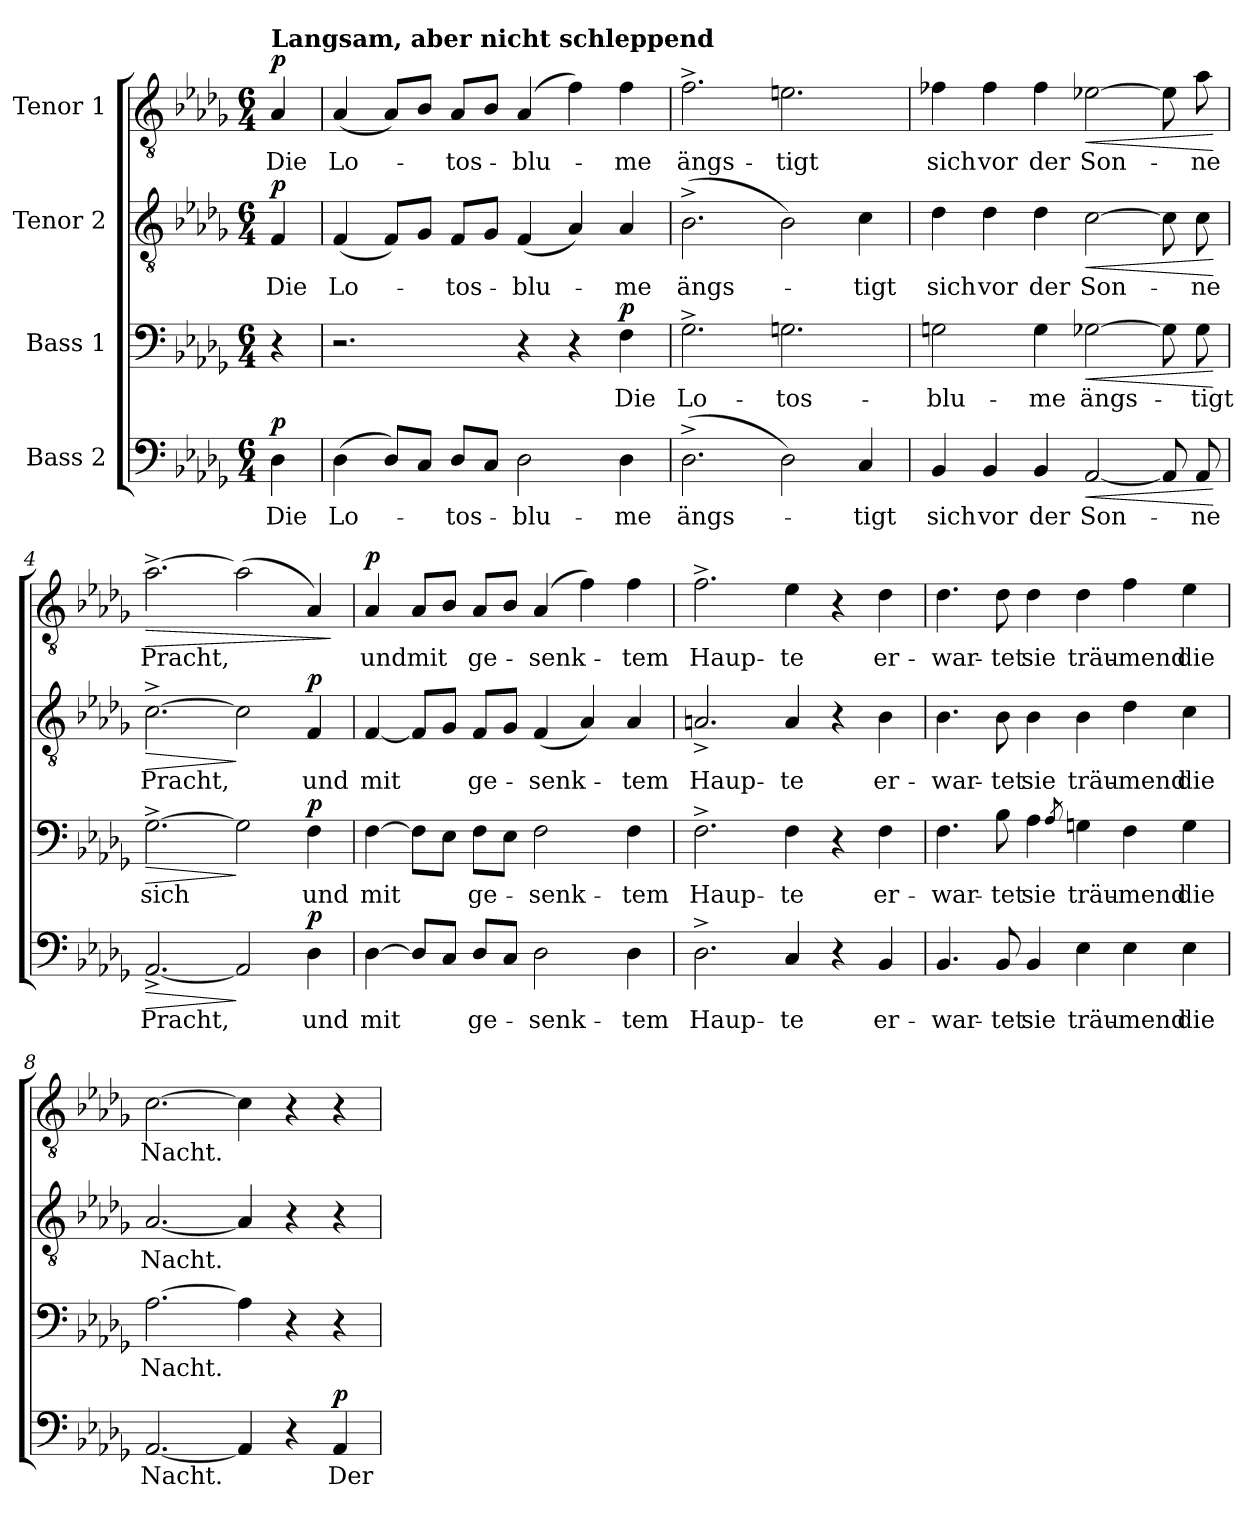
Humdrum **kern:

**kern	**text	**dynam	**kern	**text	**dynam	**kern	**text	**dynam	**kern	**text	**dynam
*part4	*part4	*part4	*part3	*part3	*part3	*part2	*part2	*part2	*part1	*part1	*part1
*staff4	*staff4	*staff4	*staff3	*staff3	*staff3	*staff2	*staff2	*staff2	*staff1	*staff1	*staff1
*I"Bass 2	*	*	*I"Bass 1	*	*	*I"Tenor 2	*	*	*I"Tenor 1	*	*
*clefF4	*	*	*clefF4	*	*	*clefGv2	*	*	*clefGv2	*	*
*k[b-e-a-d-g-]	*	*	*k[b-e-a-d-g-]	*	*	*k[b-e-a-d-g-]	*	*	*k[b-e-a-d-g-]	*	*
*M6/4	*	*	*M6/4	*	*	*M6/4	*	*	*M6/4	*	*
=	=	=	=	=	=	=	=	=	=	=	=
!	!	!	!	!	!	!	!	!	!LO:TX:a:B:t=Langsam, aber nicht schleppend	!	!
!	!	!LO:DY:a	!	!	!	!	!	!LO:DY:a	!	!	!LO:DY:a
4D-\	Die	p	4r	.	.	4F/	Die	p	4A-/	Die	p
=1	=1	=1	=1	=1	=1	=1	=1	=1	=1	=1	=1
(4D-\	Lo-	.	2.r	.	.	(4F/	Lo-	.	(4A-/	Lo-	.
8D-/L)	.	.	.	.	.	8F/L)	.	.	8A-/L)	.	.
8C/J	.	.	.	.	.	8G-/J	.	.	8B-/J	.	.
8D-/L	-tos-	.	.	.	.	8F/L	-tos-	.	8A-/L	-tos-	.
8C/J	.	.	.	.	.	8G-/J	.	.	8B-/J	.	.
2D-\	-blu-	.	4r	.	.	(4F/	-blu-	.	(4A-/	-blu-	.
.	.	.	4r	.	.	4A-/)	.	.	4f\)	.	.
!	!	!	!	!	!LO:DY:a	!	!	!	!	!	!
4D-\	-me	.	4F\	Die	p	4A-/	-me	.	4f\	-me	.
=2	=2	=2	=2	=2	=2	=2	=2	=2	=2	=2	=2
(2.D-^\	ängs-	.	2.G-^\	Lo-	.	(2.B-^\	ängs-	.	2.f^\	ängs-	.
2D-\)	.	.	2.Gn\	-tos-	.	2B-\)	.	.	2.en\	-tigt	.
4C/	-tigt	.	.	.	.	4c\	-tigt	.	.	.	.
=3	=3	=3	=3	=3	=3	=3	=3	=3	=3	=3	=3
4BB-/	sich	.	2Gn\	-blu-	.	4d-\	sich	.	4f-X\	sich	.
4BB-/	vor	.	.	.	.	4d-\	vor	.	4f-\	vor	.
4BB-/	der	.	4G\	-me	.	4d-\	der	.	4f-\	der	.
!	!	!LO:HP:b	!	!	!LO:HP:b	!	!	!LO:HP:b	!	!	!LO:HP:b
[2AA-/	Son-	<	[2G-X\	ängs-	<	[2c\	Son-	<	[2e-X\	Son-	<
8AA-/]	.	.	8G-\]	.	.	8c\]	.	.	8e-\]	.	.
8AA-/	-ne	.	8G-\	-tigt	.	8c\	-ne	.	8a-\	-ne	.
.	.	[	.	.	[	.	.	[	.	.	[
=4	=4	=4	=4	=4	=4	=4	=4	=4	=4	=4	=4
!	!	!LO:HP:b	!	!	!LO:HP:b	!	!	!LO:HP:b	!	!	!LO:HP:b
[2.AA-^/	Pracht,	>	[2.G-^\	sich	>	[2.c^\	Pracht,	>	[2.a-^\	Pracht,	>
2AA-/]	.	]	2G-\]	.	]	2c\]	.	]	(2a-\]	.	.
!	!	!LO:DY:a	!	!	!LO:DY:a	!	!	!LO:DY:a	!	!	!
4D-\	und	p	4F\	und	p	4F/	und	p	4A-/)	.	.
.	.	.	.	.	.	.	.	.	.	.	]
!!LO:LB:g=z
=5	=5	=5	=5	=5	=5	=5	=5	=5	=5	=5	=5
!	!	!	!	!	!	!	!	!	!	!	!LO:DY:a
[4D-\	mit	.	[4F\	mit	.	[4F/	mit	.	4A-/	und	p
8D-/L]	.	.	8F\L]	.	.	8F/L]	.	.	8A-/L	mit	.
8C/J	.	.	8E-\J	.	.	8G-/J	.	.	8B-/J	.	.
8D-/L	ge-	.	8F\L	ge-	.	8F/L	ge-	.	8A-/L	ge-	.
8C/J	.	.	8E-\J	.	.	8G-/J	.	.	8B-/J	.	.
2D-\	-senk-	.	2F\	-senk-	.	(4F/	-senk-	.	(4A-/	-senk-	.
.	.	.	.	.	.	4A-/)	.	.	4f\)	.	.
4D-\	-tem	.	4F\	-tem	.	4A-/	-tem	.	4f\	-tem	.
=6	=6	=6	=6	=6	=6	=6	=6	=6	=6	=6	=6
2.D-^\	Haup-	.	2.F^\	Haup-	.	2.An^/	Haup-	.	2.f^\	Haup-	.
4C/	-te	.	4F\	-te	.	4A/	-te	.	4e-\	-te	.
4r	.	.	4r	.	.	4r	.	.	4r	.	.
4BB-/	er-	.	4F\	er-	.	4B-\	er-	.	4d-\	er-	.
=7	=7	=7	=7	=7	=7	=7	=7	=7	=7	=7	=7
4.BB-/	-war-	.	4.F\	-war-	.	4.B-\	-war-	.	4.d-\	-war-	.
8BB-/	-tet	.	8B-\	-tet	.	8B-\	-tet	.	8d-\	-tet	.
4BB-/	sie	.	4A-\	sie	.	4B-\	sie	.	4d-\	sie	.
.	.	.	8qA-/	.	.	.	.	.	.	.	.
4E-\	träu-	.	4Gn\	träu-	.	4B-\	träu-	.	4d-\	träu-	.
4E-\	-mend	.	4F\	-mend	.	4d-\	-mend	.	4f\	-mend	.
4E-\	die	.	4G\	die	.	4c\	die	.	4e-\	die	.
=8	=8	=8	=8	=8	=8	=8	=8	=8	=8	=8	=8
[2.AA-/	Nacht.	.	[2.A-\	Nacht.	.	[2.A-/	Nacht.	.	[2.c\	Nacht.	.
4AA-/]	.	.	4A-\]	.	.	4A-/]	.	.	4c\]	.	.
4r	.	.	4r	.	.	4r	.	.	4r	.	.
!	!	!LO:DY:a	!	!	!	!	!	!	!	!	!
4AA-/	Der	p	4r	.	.	4r	.	.	4r	.	.
=	=	=	=	=	=	=	=	=	=	=	=
*-	*-	*-	*-	*-	*-	*-	*-	*-	*-	*-	*-
